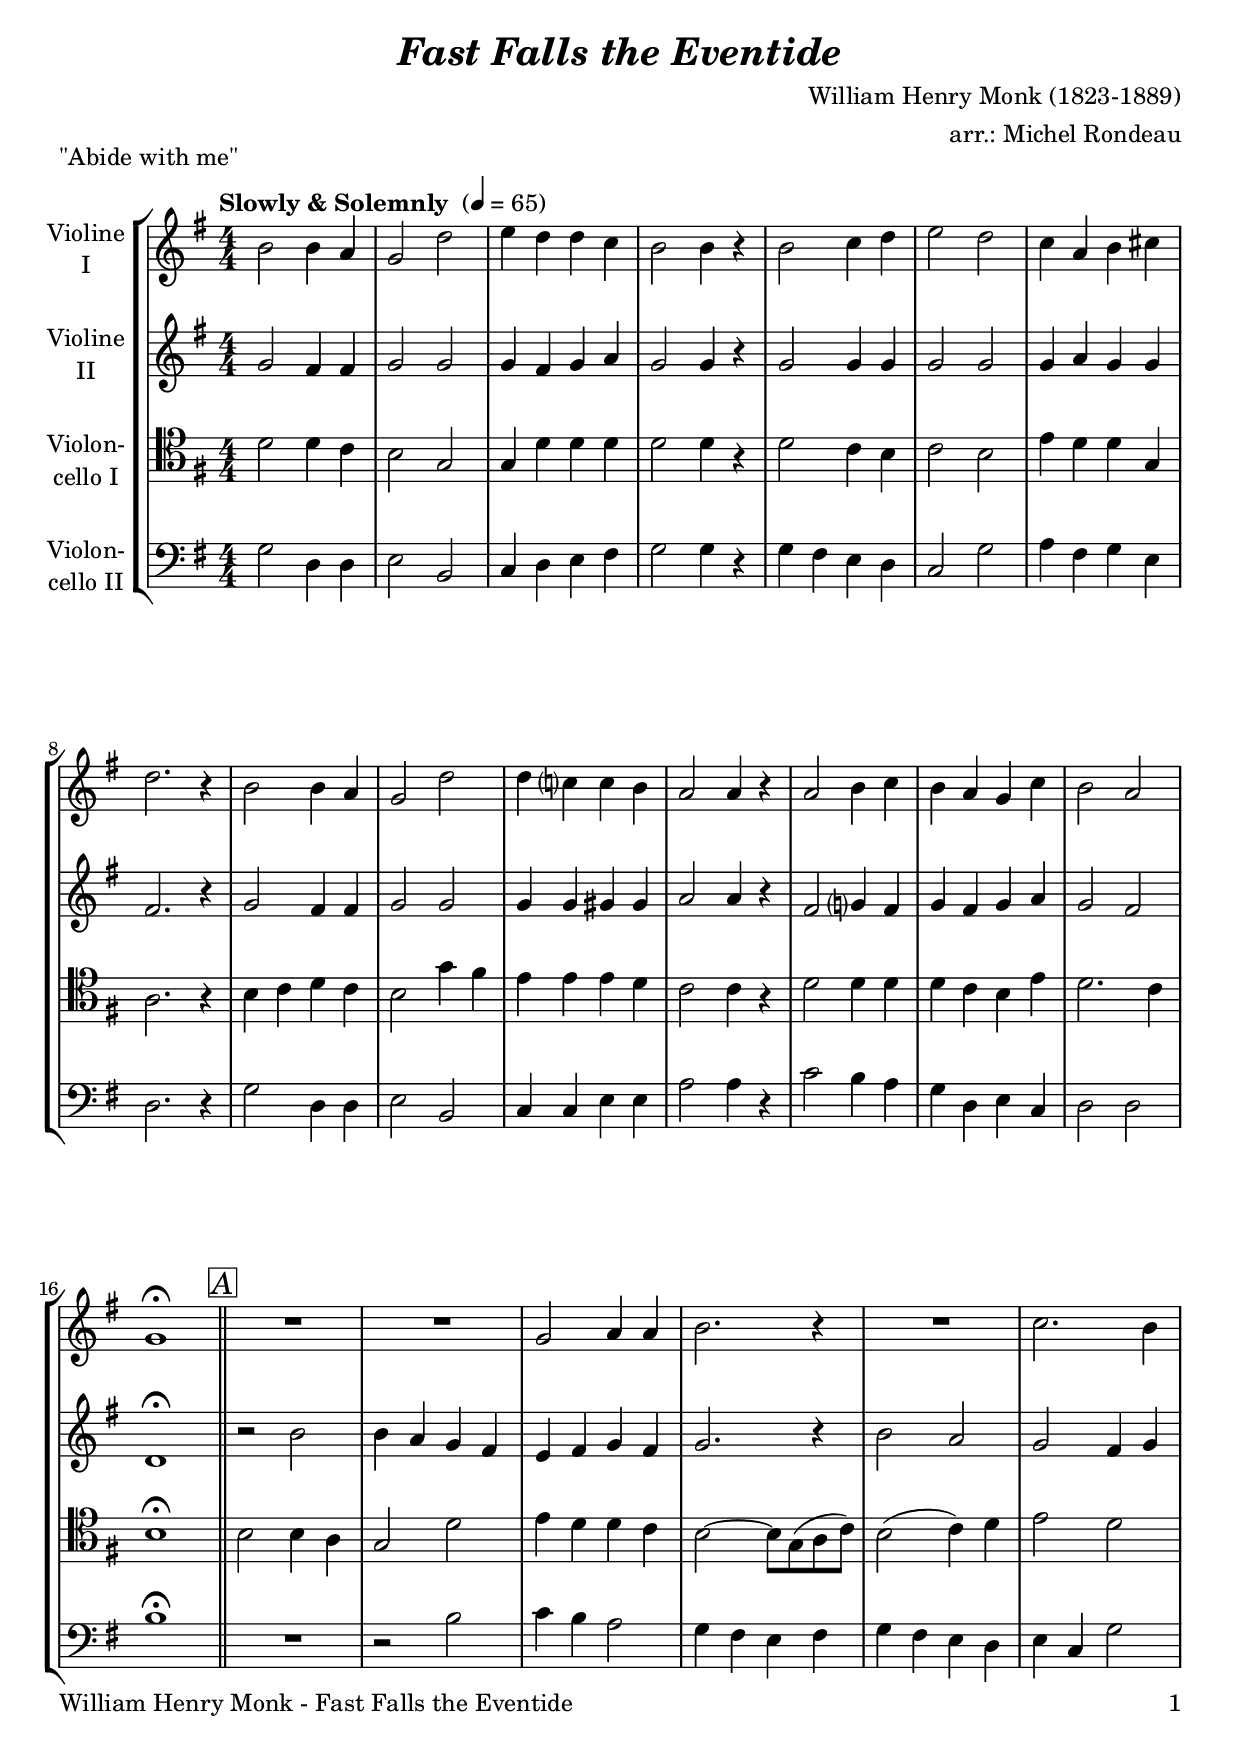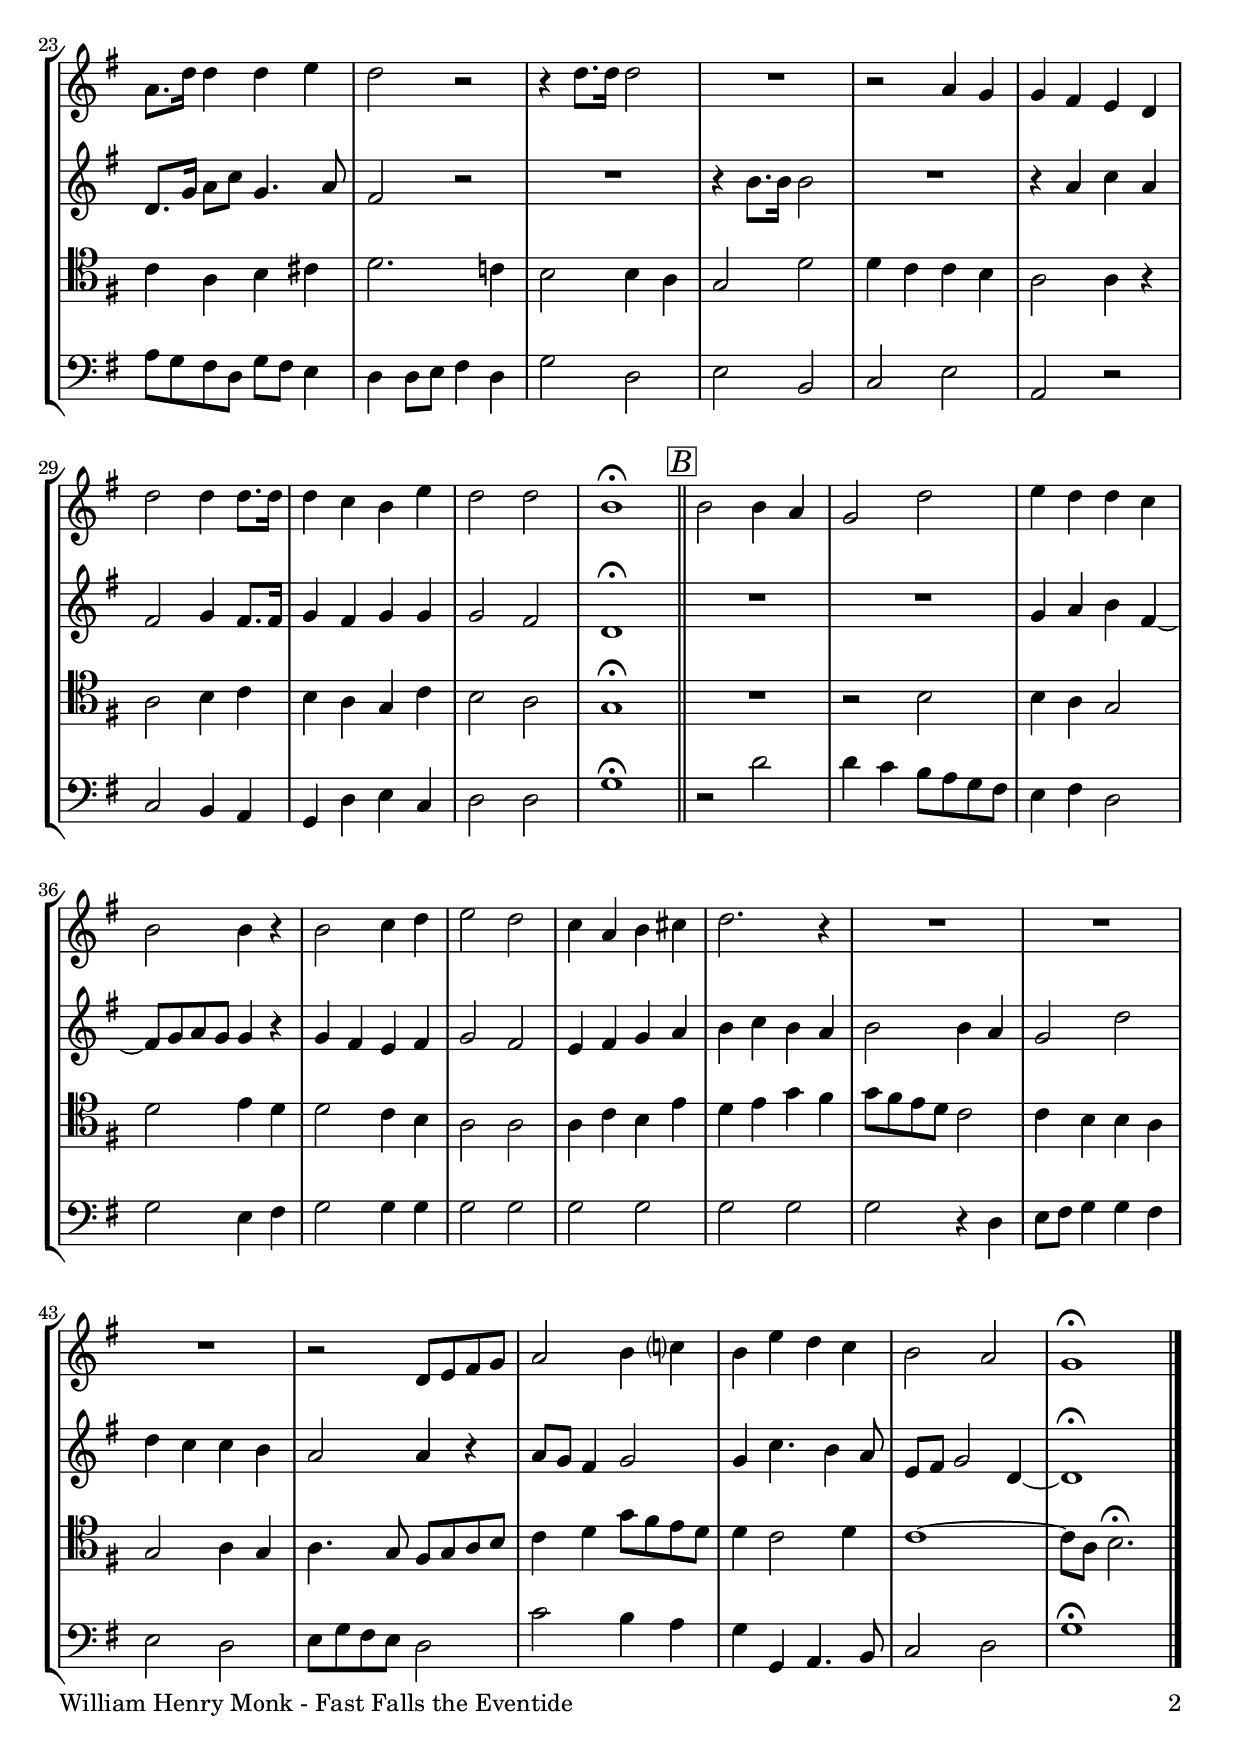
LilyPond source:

\version "2.20.2"
\include "deutsch.ly"

#(set-global-staff-size 21)

\header {
  title     = \markup \bold \italic "Fast Falls the Eventide"
  composer  = "William Henry Monk (1823-1889)"
  arranger  = "arr.: Michel Rondeau"
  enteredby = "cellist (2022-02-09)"
  piece     = "\"Abide with me\""
}

voiceconsts = {
  \key f \major
  \time 4/4
  \clef "treble"
  \numericTimeSignature
  \compressEmptyMeasures
  % Set default beaming for all staves
%  \set Timing.beamExceptions = #'()
%  \set Timing.baseMoment     = #(ly:make-moment 1 4)
%  \set Timing.beatStructure  = #'(1 1 1)
  \tempo "Slowly & Solemnly " 4=65
}

mivl = "violin"
miba = "cello"

boxa = { \bar "||" \mark \markup \box \italic "A" }
boxb = { \bar "||" \mark \markup \box \italic "B" }

pori = \mark \markup \box \italic "poco rit."
rit  = \mark \markup \box \italic "rit."

va = \relative c'' {
  \voiceconsts

  a2 a4 g
  f2 c'
  d4 c c b
  a2 a4 r
  a2 b4 c
  d2 c
  b4 g a h
  c2. r4

  a2 a4 g
  f2 c'
  c4 b? b a
  g2 g4 r
  g2 a4 b
  a g f b
  a2 g
  f1\fermata \boxa
  R1*2

  f2 g4 g
  a2. r4
  R1
  b2. a4
  g8. c16 c4 c d
  c2 r
  r4 c8. c16 c2

  R1
  r2 g4 f
  f e d c
  c'2 c4 c8. c16
  c4 b a d
  c2 c
  a1\fermata \boxb
  a2 a4 g

  f2 c'
  d4 c c b
  a2 a4 r
  a2 b4 c
  d2 c
  b4 g a h
  c2. r4
  R1*3

  r2 c,8 d e f
  g2 a4 b?
  a d c b
  a2 g
  f1\fermata \bar "|."
}

vb = \relative c' {
  \voiceconsts

  f2 e4 e
  f2 f
  f4 e f g
  f2 f4 r
  f2 f4 f
  f2 f
  f4 g f f
  e2. r4

  f2 e4 e
  f2 f
  f4 f fis fis
  g2 g4 r
  e2 f?4 e
  f e f g
  f2 e
  c1\fermata \boxa
  r2 a'

  a4 g f e
  d e f e
  f2. r4
  a2 g
  f e4 f
  c8. f16 g8 b f4. g8
  e2 r
  R1

  r4 a8. a16 a2
  R1
  r4 g b g
  e2 f4 e8. e16
  f4 e f f
  f2 e
  c1\fermata \boxb
  R1*2

  f4 g a e~
  e8 f g f f4 r
  f e d e
  f2 e
  d4 e f g
  a b a g
  a2 a4 g

  f2 c'
  c4 b b a
  g2 g4 r
  g8 f e4 f2
  f4 b4. a4 g8
  d e f2
  c4~
  c1\fermata \bar "|."
}

vc = \relative c' {
  \voiceconsts
  \clef "tenor"

  c2 c4 b
  a2 f
  f4 c' c c
  c2 c4 r
  c2 b4 a
  b2 a
  d4 c c f,
  g2. r4

  a b c b
  a2 f'4 e
  d d d c
  b2 b4 r
  c2 c4 c
  c b a d
  c2. b4
  a1\fermata \boxa
  a2 a4 g

  f2 c'
  d4 c c b
  a2~ a8 f( g b)
  a2( b4) c
  d2 c
  b4 g a h
  c2. b!4
  a2 a4 g

  f2 c'
  c4 b b a
  g2 g4 r
  g2 a4 b
  a g f b
  a2 g
  f1\fermata \boxb
  R1
  r2 a

  a4 g f2
  c' d4 c
  c2 b4 a
  g2 g
  g4 b a d
  c d f e
  f8 e d c b2
  b4 a a g

  f2 g4 f
  g4. f8 e f g a
  b4 c f8 e d c
  c4 b2 c4
  b1~
  b8 g a2.\fermata \bar "|."
}

vd = \relative c {
  \voiceconsts
  \clef "bass"

  f2 c4 c
  d2 a
  b4 c d e
  f2 f4 r
  f e d c
  b2 f'
  g4 e f d
  c2. r4

  f2 c4 c
  d2 a
  b4 b d d
  g2 g4 r
  b2 a4 g
  f c d b
  c2 c
  a'1\fermata \boxa
  R1

  r2 a
  b4 a g2
  f4 e d e
  f e d c
  d b f'2
  g8 f e c f e d4
  c c8 d e4 c
  f2 c

  d a
  b d
  g, r
  b a4 g
  f c' d b
  c2 c
  f1\fermata \boxb
  r2 c'
  c4 b a8 g f e

  d4 e c2
  f d4 e
  f2 f4 f
  f2 f
  f f
  f f
  f r4 c
  d8 e f4 f e

  d2 c
  d8 f e d c2
  b' a4 g
  f f, g4. a8
  b2 c
  f1\fermata \bar "|."
}


music = \new StaffGroup <<
      \new Staff {
	\set Staff.midiInstrument = \mivl
	\set Staff.instrumentName = \markup \center-column { "Violine" "I" }
	\transpose f g { \va }
      }

      \new Staff {
	\set Staff.midiInstrument = \mivl
	\set Staff.instrumentName = \markup \center-column { "Violine" "II" }
	\transpose f g { \vb }
      }

      \new Staff {
	\set Staff.midiInstrument = \miba
	\set Staff.instrumentName = \markup \center-column { "Violon-" "cello I" }
	\transpose f g { \vc }
      }

      \new Staff {
	\set Staff.midiInstrument = \miba
	\set Staff.instrumentName = \markup \center-column { "Violon-" "cello II" }
	\transpose f g { \vd }
      }
>>

\book {
   \paper {
    print-page-number = ##t
    print-first-page-number = ##t
    ragged-last-bottom = ##f
    oddHeaderMarkup = \markup \null
    evenHeaderMarkup = \markup \null
    oddFooterMarkup = \markup {
      \fill-line {
        \on-the-fly #print-page-number-check-first
        "William Henry Monk - Fast Falls the Eventide" \fromproperty #'page:page-number-string
      }
    }
    evenFooterMarkup = \oddFooterMarkup
  } \score {
    \music
    \layout {}
  }

  \score {
    \unfoldRepeats \music

    \midi {
      \context {
        \Score
      }
    }
  }
}